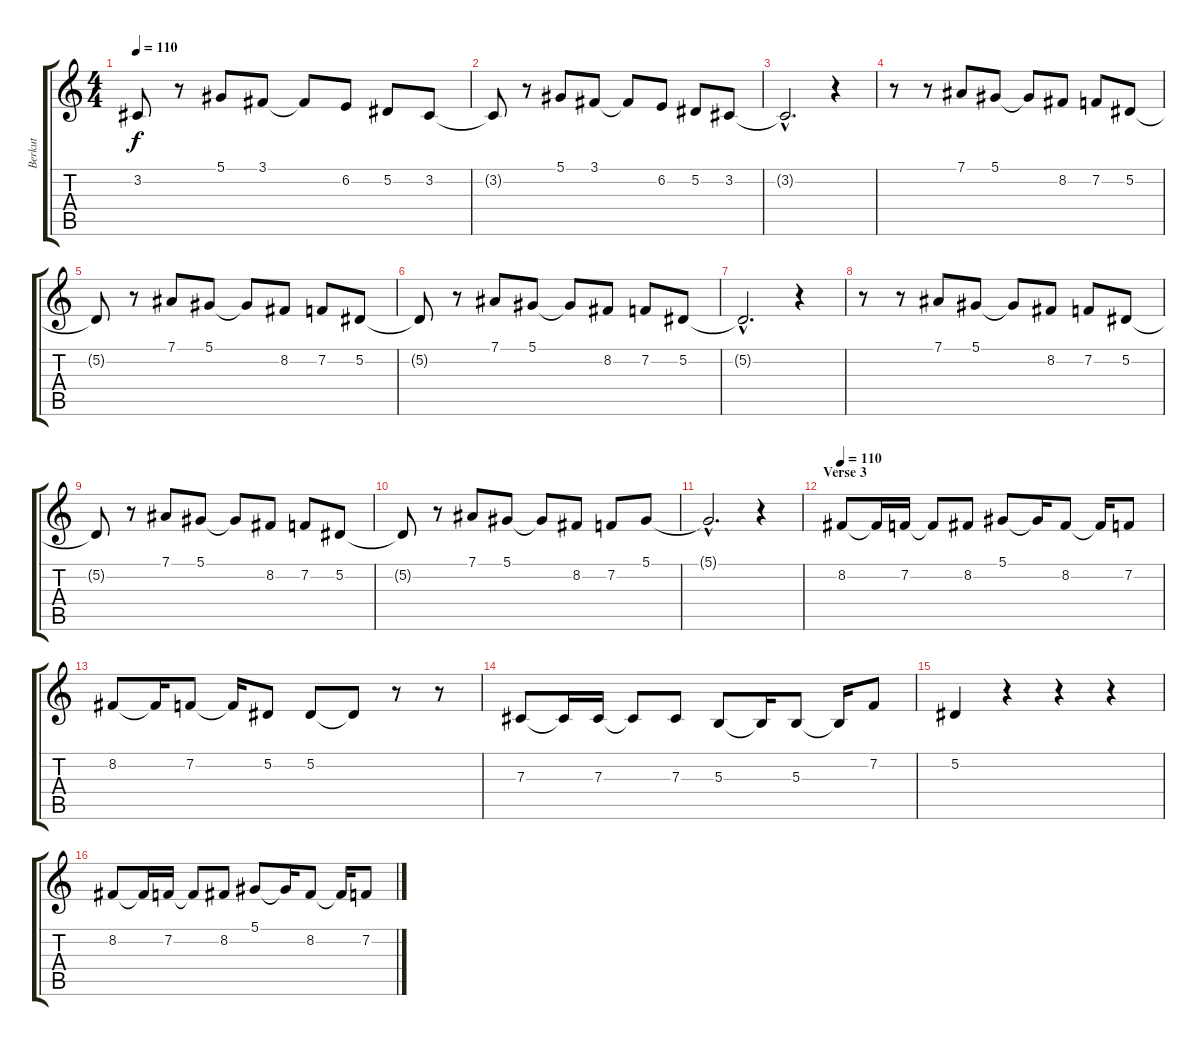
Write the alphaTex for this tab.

\track ("Berkut" "Berkut") {instrument stringensemble1}
\staff {score tabs}
\tuning (Eb4 Bb3 Gb3 Db3 Ab2 Eb2) {hide}
\ts (4 4)
\tempo 110
\clef g2
\ks c
3.2{t}.8{dy f} r.8 5.1.8 3.1.8 3.1{t}.8 6.2.8 5.2.8 3.2.8 |
3.2{t}.8 r.8 5.1.8 3.1.8 3.1{t}.8 6.2.8 5.2.8 3.2.8 |
3.2{hac t}.2{d} r.4 |
r.8 r.8 7.1.8 5.1.8 5.1{t}.8 8.2.8 7.2.8 5.2.8 |
5.2{t}.8 r.8 7.1.8 5.1.8 5.1{t}.8 8.2.8 7.2.8 5.2.8 |
5.2{t}.8 r.8 7.1.8 5.1.8 5.1{t}.8 8.2.8 7.2.8 5.2.8 |
5.2{hac t}.2{d} r.4 |
r.8 r.8 7.1.8 5.1.8 5.1{t}.8 8.2.8 7.2.8 5.2.8 |
5.2{t}.8 r.8 7.1.8 5.1.8 5.1{t}.8 8.2.8 7.2.8 5.2.8 |
5.2{t}.8 r.8 7.1.8 5.1.8 5.1{t}.8 8.2.8 7.2.8 5.1.8 |
5.1{hac t}.2{d} r.4 |
\section ("" "Verse 3")
\tempo 110
8.2.8 8.2{t}.16 7.2.16 7.2{t}.8 8.2.8 5.1.8 5.1{t}.16 8.2.8 8.2{t}.16 7.2.8 |
8.2.8 8.2{t}.16 7.2.8 7.2{t}.16 5.2.8 5.2.8 5.2{t}.8 r.8 r.8 |
7.3.8 7.3{t}.16 7.3.16 7.3{t}.8 7.3.8 5.3.8 5.3{t}.16 5.3.8 5.3{t}.16 7.2.8 |
5.2.4 r.4 r.4 r.4 |
8.2.8 8.2{t}.16 7.2.16 7.2{t}.8 8.2.8 5.1.8 5.1{t}.16 8.2.8 8.2{t}.16 7.2.8
